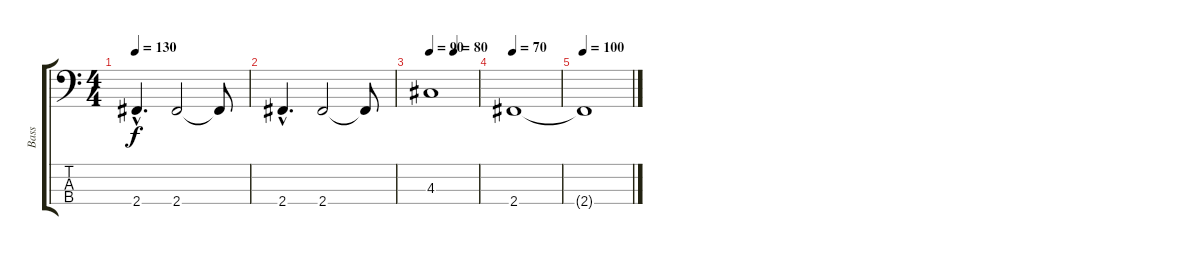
\track ("Bass" "Bass") {instrument electricbassfinger}
\staff {score tabs}
\tuning (G2 D2 A1 E1) {hide}
\ts (4 4)
\tempo 130
\clef f4
\ks c
2.4{hac}.4{d dy f} 2.4.2 2.4{t}.8 |
2.4{hac}.4{d} 2.4.2 2.4{t}.8 |
\tempo 90
\tempo (80 0.5)
4.3.1 |
\tempo 70
2.4.1 |
\tempo 100
2.4{t}.1
